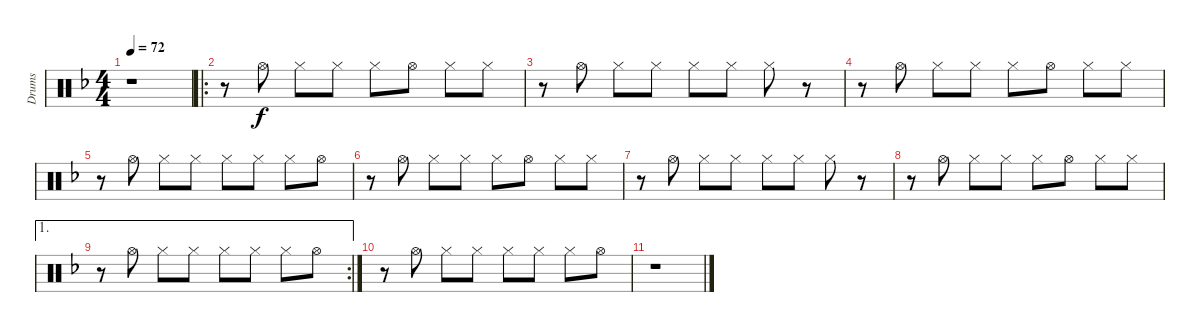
\track ("Drums" "Drums") {instrument percussion}
\staff {score}
\articulation defaults
\ts (4 4)
\tempo 72
\clef neutral
\ks dminor
r.1{dy f} |
\ro
r.8 "Hi-Hat (open)".8 "Hi-Hat (closed)".8 "Hi-Hat (closed)".8 "Hi-Hat (closed)".8 "Hi-Hat (open)".8 "Hi-Hat (closed)".8 "Hi-Hat (closed)".8 |
r.8 "Hi-Hat (open)".8 "Hi-Hat (closed)".8 "Hi-Hat (closed)".8 "Hi-Hat (closed)".8 "Hi-Hat (closed)".8 "Hi-Hat (closed)".8 r.8 |
r.8 "Hi-Hat (open)".8 "Hi-Hat (closed)".8 "Hi-Hat (closed)".8 "Hi-Hat (closed)".8 "Hi-Hat (open)".8 "Hi-Hat (closed)".8 "Hi-Hat (closed)".8 |
r.8 "Hi-Hat (open)".8 "Hi-Hat (closed)".8 "Hi-Hat (closed)".8 "Hi-Hat (closed)".8 "Hi-Hat (closed)".8 "Hi-Hat (closed)".8 "Hi-Hat (open)".8 |
r.8 "Hi-Hat (open)".8 "Hi-Hat (closed)".8 "Hi-Hat (closed)".8 "Hi-Hat (closed)".8 "Hi-Hat (open)".8 "Hi-Hat (closed)".8 "Hi-Hat (closed)".8 |
r.8 "Hi-Hat (open)".8 "Hi-Hat (closed)".8 "Hi-Hat (closed)".8 "Hi-Hat (closed)".8 "Hi-Hat (closed)".8 "Hi-Hat (closed)".8 r.8 |
r.8 "Hi-Hat (open)".8 "Hi-Hat (closed)".8 "Hi-Hat (closed)".8 "Hi-Hat (closed)".8 "Hi-Hat (open)".8 "Hi-Hat (closed)".8 "Hi-Hat (closed)".8 |
\ae 1
\rc 2
r.8 "Hi-Hat (open)".8 "Hi-Hat (closed)".8 "Hi-Hat (closed)".8 "Hi-Hat (closed)".8 "Hi-Hat (closed)".8 "Hi-Hat (closed)".8 "Hi-Hat (open)".8 |
r.8 "Hi-Hat (open)".8 "Hi-Hat (closed)".8 "Hi-Hat (closed)".8 "Hi-Hat (closed)".8 "Hi-Hat (closed)".8 "Hi-Hat (closed)".8 "Hi-Hat (open)".8 |
r.1
